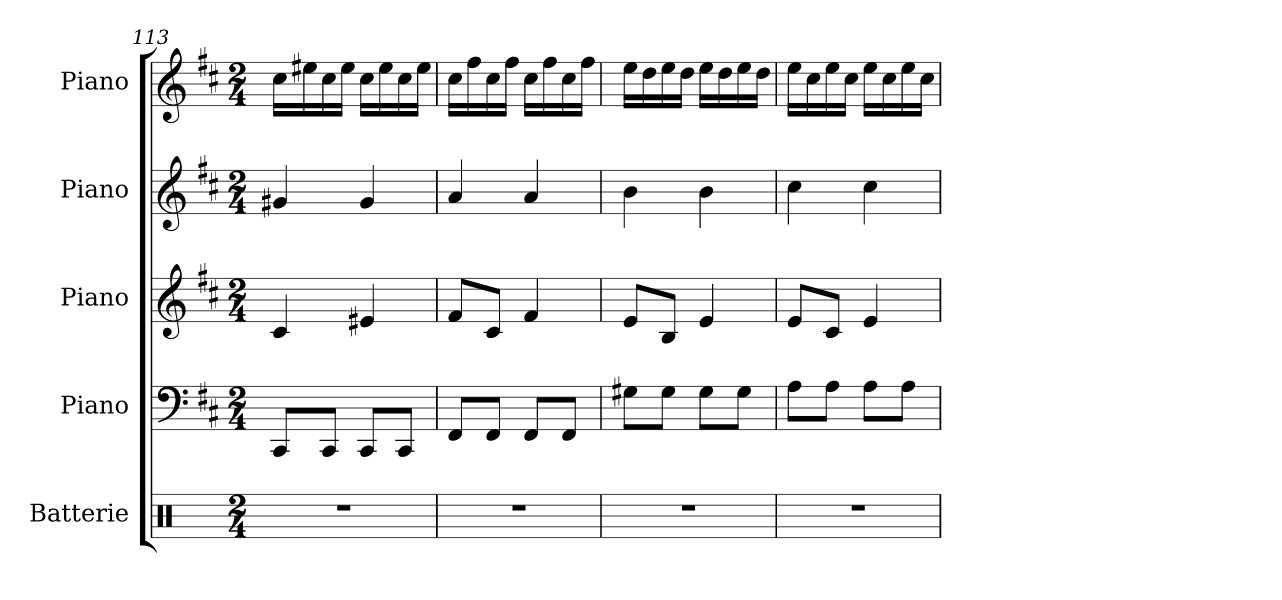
**kern	**kern	**kern	**kern	**kern
*part5	*part4	*part3	*part2	*part1
*staff5	*staff4	*staff3	*staff2	*staff1
*I"Batterie	*I"Piano	*I"Piano	*I"Piano	*I"Piano
*I'Batt.	*I'Pia.	*I'Pia.	*I'Pia.	*I'Pia.
*clefX	*clefF4	*clefG2	*clefG2	*clefG2
*k[]	*k[f#c#]	*k[f#c#]	*k[f#c#]	*k[f#c#]
*M2/4	*M2/4	*M2/4	*M2/4	*M2/4
=113	=113	=113	=113	=113
2r	8CC#/L	4c#/	4g#X/	16cc#\LL
.	.	.	.	16ee#X\
.	8CC#/J	.	.	16cc#\
.	.	.	.	16ee#\JJ
.	8CC#/L	4e#X/	4g#/	16cc#\LL
.	.	.	.	16ee#\
.	8CC#/J	.	.	16cc#\
.	.	.	.	16ee#\JJ
=114	=114	=114	=114	=114
2r	8FF#/L	8f#/L	4a/	16cc#\LL
.	.	.	.	16ff#\
.	8FF#/J	8c#/J	.	16cc#\
.	.	.	.	16ff#\JJ
.	8FF#/L	4f#/	4a/	16cc#\LL
.	.	.	.	16ff#\
.	8FF#/J	.	.	16cc#\
.	.	.	.	16ff#\JJ
!!LO:LB:g=z
=115	=115	=115	=115	=115
2r	8G#X\L	8e/L	4b\	16ee\LL
.	.	.	.	16dd\
.	8G#\J	8B/J	.	16ee\
.	.	.	.	16dd\JJ
.	8G#\L	4e/	4b\	16ee\LL
.	.	.	.	16dd\
.	8G#\J	.	.	16ee\
.	.	.	.	16dd\JJ
=116	=116	=116	=116	=116
2r	8A\L	8e/L	4cc#\	16ee\LL
.	.	.	.	16cc#\
.	8A\J	8c#/J	.	16ee\
.	.	.	.	16cc#\JJ
.	8A\L	4e/	4cc#\	16ee\LL
.	.	.	.	16cc#\
.	8A\J	.	.	16ee\
.	.	.	.	16cc#\JJ
=	=	=	=	=
*-	*-	*-	*-	*-
